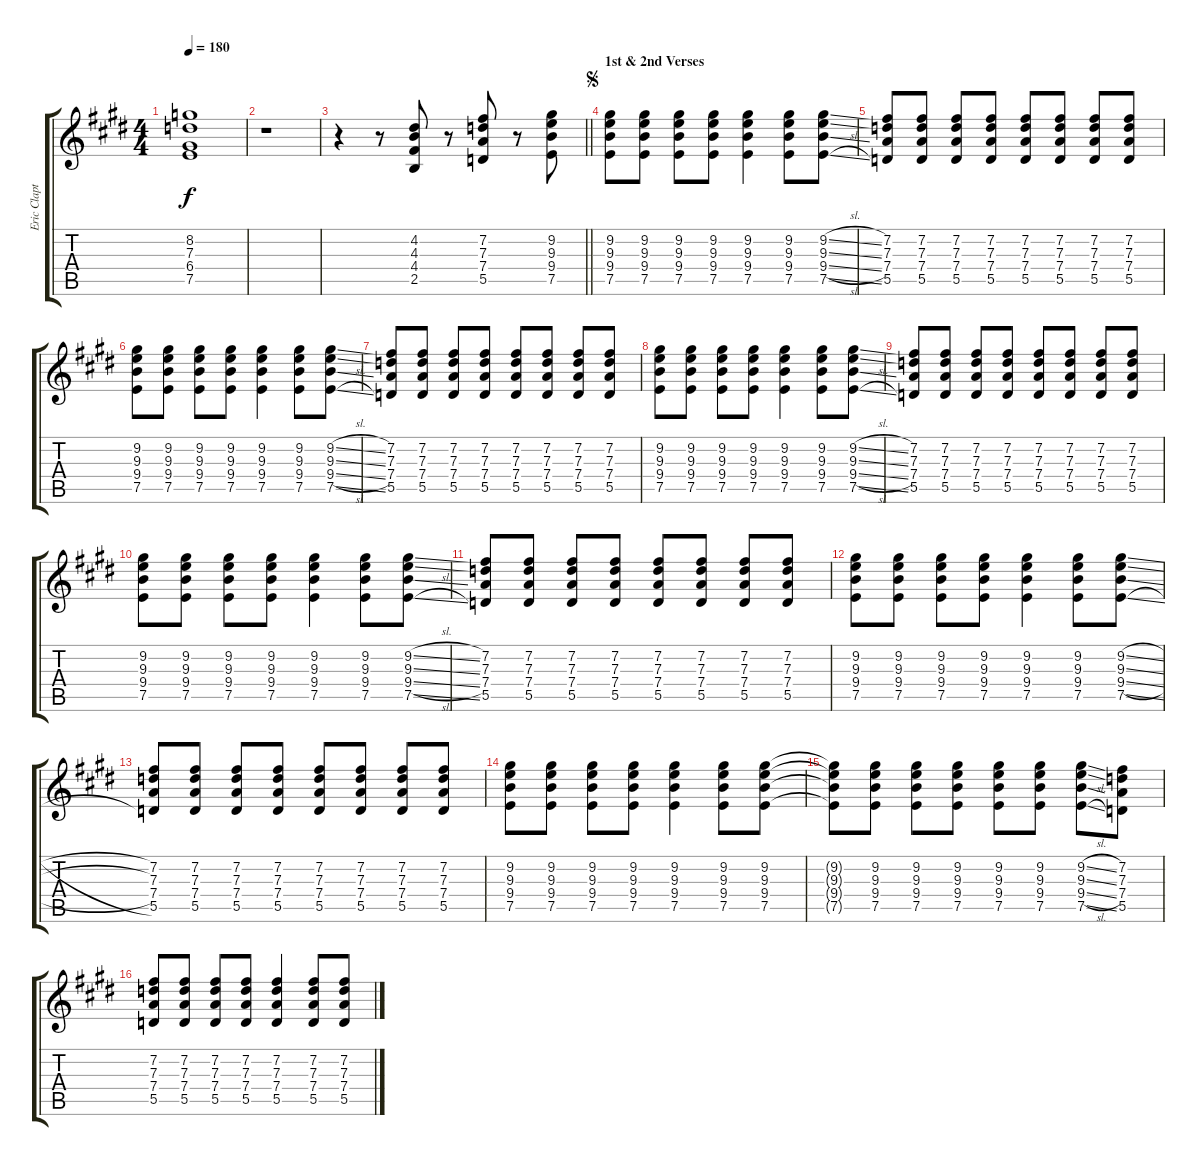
\track ("Eric Clapton - Gtr.1" "Eric Clapt") {instrument overdrivenguitar}
\staff {score tabs}
\tuning (E4 B3 G3 D3 A2 E2) {hide}
\ts (4 4)
\tempo 180
\clef g2
\ks e
(8.2 7.3 6.4 7.5).1{dy f instrument overdrivenguitar} |
\ks c#minor
r.1 |
\barLineRight lightlight
r.4 r.8 (4.2 4.3 4.4 2.5).8 r.8 (7.2 7.3 7.4 5.5).8 r.8 (9.2 9.3 9.4 7.5).8 |
\section ("" "1st & 2nd Verses")
\jump segno
(9.2 9.3 9.4 7.5).8 (9.2 9.3 9.4 7.5).8 (9.2 9.3 9.4 7.5).8 (9.2 9.3 9.4 7.5).8 (9.2 9.3 9.4 7.5).4 (9.2 9.3 9.4 7.5).8 (9.2{sl} 9.3{sl} 9.4{sl} 7.5{sl}).8 |
(7.2 7.3 7.4 5.5).8 (7.2 7.3 7.4 5.5).8 (7.2 7.3 7.4 5.5).8 (7.2 7.3 7.4 5.5).8 (7.2 7.3 7.4 5.5).8 (7.2 7.3 7.4 5.5).8 (7.2 7.3 7.4 5.5).8 (7.2 7.3 7.4 5.5).8 |
(9.2 9.3 9.4 7.5).8 (9.2 9.3 9.4 7.5).8 (9.2 9.3 9.4 7.5).8 (9.2 9.3 9.4 7.5).8 (9.2 9.3 9.4 7.5).4 (9.2 9.3 9.4 7.5).8 (9.2{sl} 9.3{sl} 9.4{sl} 7.5{sl}).8 |
(7.2 7.3 7.4 5.5).8 (7.2 7.3 7.4 5.5).8 (7.2 7.3 7.4 5.5).8 (7.2 7.3 7.4 5.5).8 (7.2 7.3 7.4 5.5).8 (7.2 7.3 7.4 5.5).8 (7.2 7.3 7.4 5.5).8 (7.2 7.3 7.4 5.5).8 |
(9.2 9.3 9.4 7.5).8 (9.2 9.3 9.4 7.5).8 (9.2 9.3 9.4 7.5).8 (9.2 9.3 9.4 7.5).8 (9.2 9.3 9.4 7.5).4 (9.2 9.3 9.4 7.5).8 (9.2{sl} 9.3{sl} 9.4{sl} 7.5{sl}).8 |
(7.2 7.3 7.4 5.5).8 (7.2 7.3 7.4 5.5).8 (7.2 7.3 7.4 5.5).8 (7.2 7.3 7.4 5.5).8 (7.2 7.3 7.4 5.5).8 (7.2 7.3 7.4 5.5).8 (7.2 7.3 7.4 5.5).8 (7.2 7.3 7.4 5.5).8 |
(9.2 9.3 9.4 7.5).8 (9.2 9.3 9.4 7.5).8 (9.2 9.3 9.4 7.5).8 (9.2 9.3 9.4 7.5).8 (9.2 9.3 9.4 7.5).4 (9.2 9.3 9.4 7.5).8 (9.2{sl} 9.3{sl} 9.4{sl} 7.5{sl}).8 |
(7.2 7.3 7.4 5.5).8 (7.2 7.3 7.4 5.5).8 (7.2 7.3 7.4 5.5).8 (7.2 7.3 7.4 5.5).8 (7.2 7.3 7.4 5.5).8 (7.2 7.3 7.4 5.5).8 (7.2 7.3 7.4 5.5).8 (7.2 7.3 7.4 5.5).8 |
(9.2 9.3 9.4 7.5).8 (9.2 9.3 9.4 7.5).8 (9.2 9.3 9.4 7.5).8 (9.2 9.3 9.4 7.5).8 (9.2 9.3 9.4 7.5).4 (9.2 9.3 9.4 7.5).8 (9.2{sl} 9.3{sl} 9.4{sl} 7.5{sl}).8 |
(7.2 7.3 7.4 5.5).8 (7.2 7.3 7.4 5.5).8 (7.2 7.3 7.4 5.5).8 (7.2 7.3 7.4 5.5).8 (7.2 7.3 7.4 5.5).8 (7.2 7.3 7.4 5.5).8 (7.2 7.3 7.4 5.5).8 (7.2 7.3 7.4 5.5).8 |
(9.2 9.3 9.4 7.5).8 (9.2 9.3 9.4 7.5).8 (9.2 9.3 9.4 7.5).8 (9.2 9.3 9.4 7.5).8 (9.2 9.3 9.4 7.5).4 (9.2 9.3 9.4 7.5).8 (9.2 9.3 9.4 7.5).8 |
(9.2{t} 9.3{t} 9.4{t} 7.5{t}).8 (9.2 9.3 9.4 7.5).8 (9.2 9.3 9.4 7.5).8 (9.2 9.3 9.4 7.5).8 (9.2 9.3 9.4 7.5).8 (9.2 9.3 9.4 7.5).8 (9.2{sl} 9.3{sl} 9.4{sl} 7.5{sl}).8 (7.2 7.3 7.4 5.5).8 |
(7.2 7.3 7.4 5.5).8 (7.2 7.3 7.4 5.5).8 (7.2 7.3 7.4 5.5).8 (7.2 7.3 7.4 5.5).8 (7.2 7.3 7.4 5.5).4 (7.2 7.3 7.4 5.5).8 (7.2 7.3 7.4 5.5).8
